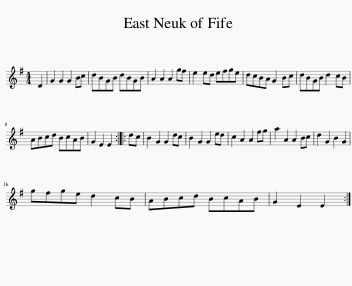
X:1
L:1/8
M:4/4
I:linebreak $
K:Emin
V:1 treble
V:1
 D2 | G2 G2 G2 Bc | dBGB dBGB | A2 A2 A2 gf | e2 ed efge | %5
 dcBA G2 Bc | dBGB d2 cB |$ ABcd BcAB | G2 E2 E2 :: dc | %10
 B2 G2 G2 dc | B2 G2 G2 ed | c2 A2 A2 fg | a2 A2 A2 Bc | d2 G2 B2 G2 |$ %15
 gfge d2 cB | ABcd BcAB | G2 E2 E2 :| %18
